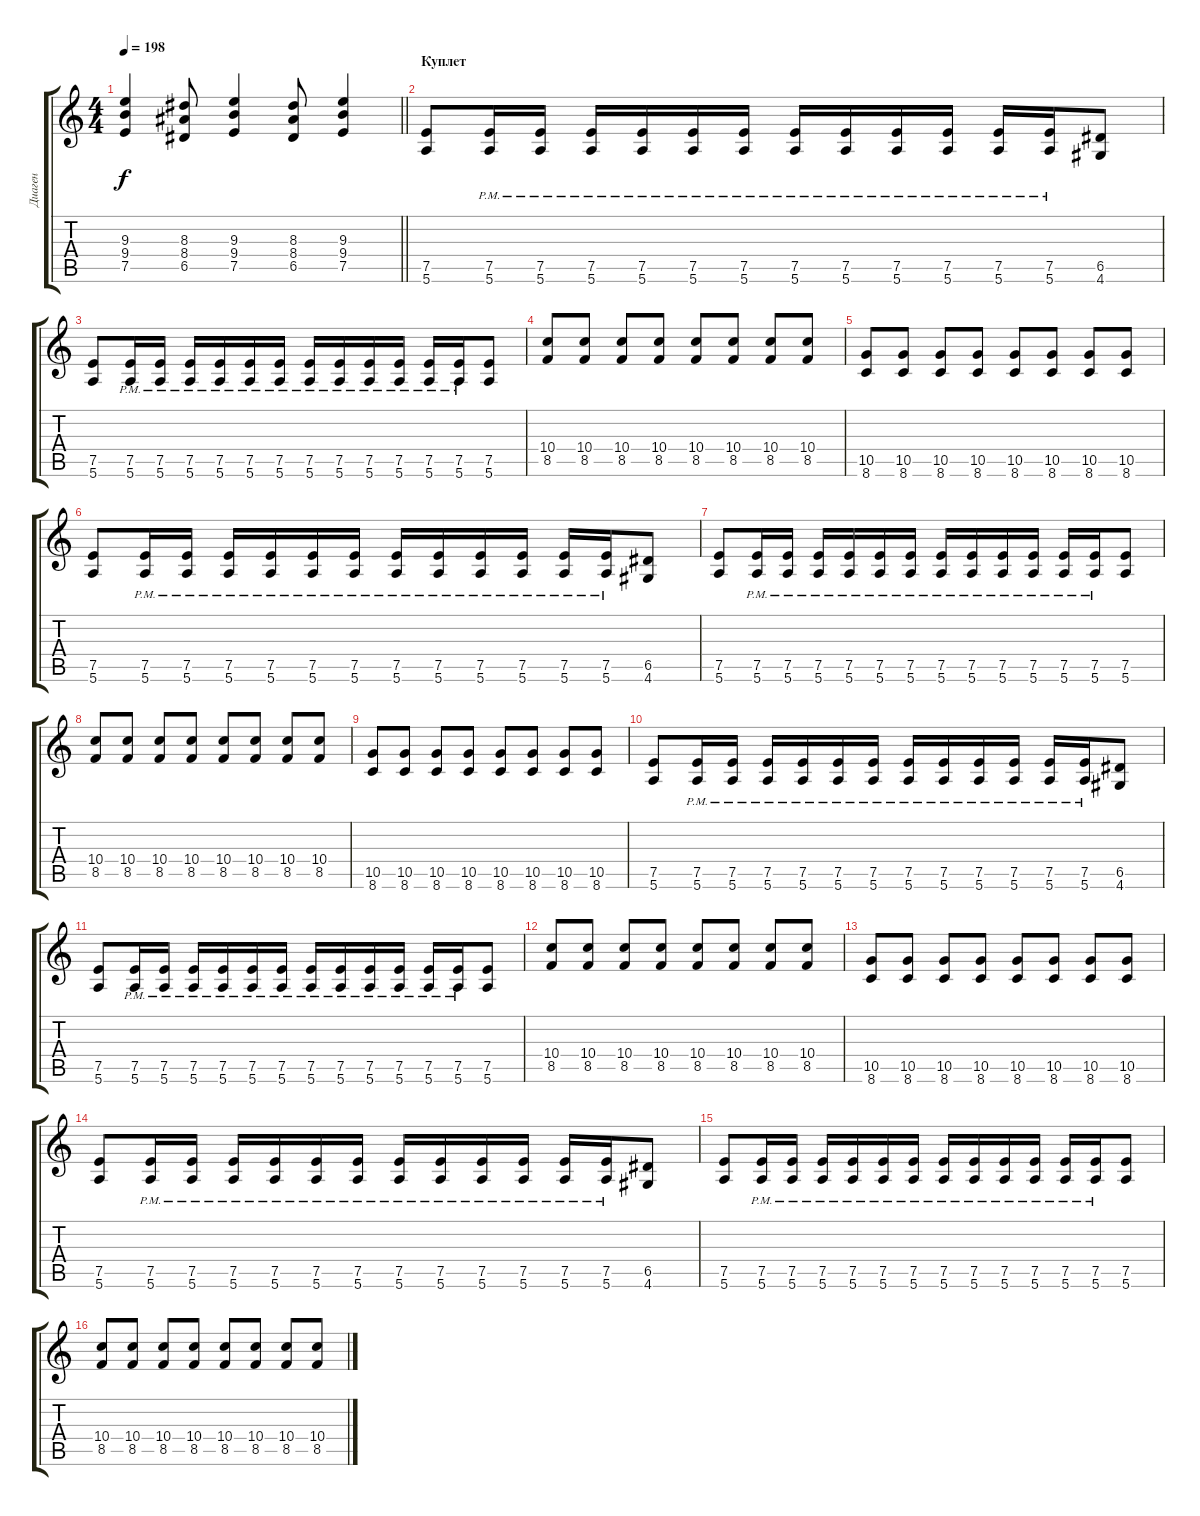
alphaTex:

\track ("Диаген" "Диаген") {instrument distortionguitar}
\staff {score tabs}
\tuning (E4 B3 G3 D3 A2 E2) {hide}
\ts (4 4)
\tempo 198
\clef g2
\barLineRight lightlight
\ks c
(9.3 9.4 7.5).4{dy f} (8.3 8.4 6.5).8 (9.3 9.4 7.5).4 (8.3 8.4 6.5).8 (9.3 9.4 7.5).4 |
\section ("" "Куплет")
(7.5 5.6).8 (7.5{pm} 5.6{pm}).16 (7.5{pm} 5.6{pm}).16 (7.5{pm} 5.6{pm}).16 (7.5{pm} 5.6{pm}).16 (7.5{pm} 5.6{pm}).16 (7.5{pm} 5.6{pm}).16 (7.5{pm} 5.6{pm}).16 (7.5{pm} 5.6{pm}).16 (7.5{pm} 5.6{pm}).16 (7.5{pm} 5.6{pm}).16 (7.5{pm} 5.6{pm}).16 (7.5{pm} 5.6{pm}).16 (6.5 4.6).8 |
(7.5 5.6).8 (7.5{pm} 5.6{pm}).16 (7.5{pm} 5.6{pm}).16 (7.5{pm} 5.6{pm}).16 (7.5{pm} 5.6{pm}).16 (7.5{pm} 5.6{pm}).16 (7.5{pm} 5.6{pm}).16 (7.5{pm} 5.6{pm}).16 (7.5{pm} 5.6{pm}).16 (7.5{pm} 5.6{pm}).16 (7.5{pm} 5.6{pm}).16 (7.5{pm} 5.6{pm}).16 (7.5{pm} 5.6{pm}).16 (7.5 5.6).8 |
(10.4 8.5).8 (10.4 8.5).8 (10.4 8.5).8 (10.4 8.5).8 (10.4 8.5).8 (10.4 8.5).8 (10.4 8.5).8 (10.4 8.5).8 |
(10.5 8.6).8 (10.5 8.6).8 (10.5 8.6).8 (10.5 8.6).8 (10.5 8.6).8 (10.5 8.6).8 (10.5 8.6).8 (10.5 8.6).8 |
(7.5 5.6).8 (7.5{pm} 5.6{pm}).16 (7.5{pm} 5.6{pm}).16 (7.5{pm} 5.6{pm}).16 (7.5{pm} 5.6{pm}).16 (7.5{pm} 5.6{pm}).16 (7.5{pm} 5.6{pm}).16 (7.5{pm} 5.6{pm}).16 (7.5{pm} 5.6{pm}).16 (7.5{pm} 5.6{pm}).16 (7.5{pm} 5.6{pm}).16 (7.5{pm} 5.6{pm}).16 (7.5{pm} 5.6{pm}).16 (6.5 4.6).8 |
(7.5 5.6).8 (7.5{pm} 5.6{pm}).16 (7.5{pm} 5.6{pm}).16 (7.5{pm} 5.6{pm}).16 (7.5{pm} 5.6{pm}).16 (7.5{pm} 5.6{pm}).16 (7.5{pm} 5.6{pm}).16 (7.5{pm} 5.6{pm}).16 (7.5{pm} 5.6{pm}).16 (7.5{pm} 5.6{pm}).16 (7.5{pm} 5.6{pm}).16 (7.5{pm} 5.6{pm}).16 (7.5{pm} 5.6{pm}).16 (7.5 5.6).8 |
(10.4 8.5).8 (10.4 8.5).8 (10.4 8.5).8 (10.4 8.5).8 (10.4 8.5).8 (10.4 8.5).8 (10.4 8.5).8 (10.4 8.5).8 |
(10.5 8.6).8 (10.5 8.6).8 (10.5 8.6).8 (10.5 8.6).8 (10.5 8.6).8 (10.5 8.6).8 (10.5 8.6).8 (10.5 8.6).8 |
(7.5 5.6).8 (7.5{pm} 5.6{pm}).16 (7.5{pm} 5.6{pm}).16 (7.5{pm} 5.6{pm}).16 (7.5{pm} 5.6{pm}).16 (7.5{pm} 5.6{pm}).16 (7.5{pm} 5.6{pm}).16 (7.5{pm} 5.6{pm}).16 (7.5{pm} 5.6{pm}).16 (7.5{pm} 5.6{pm}).16 (7.5{pm} 5.6{pm}).16 (7.5{pm} 5.6{pm}).16 (7.5{pm} 5.6{pm}).16 (6.5 4.6).8 |
(7.5 5.6).8 (7.5{pm} 5.6{pm}).16 (7.5{pm} 5.6{pm}).16 (7.5{pm} 5.6{pm}).16 (7.5{pm} 5.6{pm}).16 (7.5{pm} 5.6{pm}).16 (7.5{pm} 5.6{pm}).16 (7.5{pm} 5.6{pm}).16 (7.5{pm} 5.6{pm}).16 (7.5{pm} 5.6{pm}).16 (7.5{pm} 5.6{pm}).16 (7.5{pm} 5.6{pm}).16 (7.5{pm} 5.6{pm}).16 (7.5 5.6).8 |
(10.4 8.5).8 (10.4 8.5).8 (10.4 8.5).8 (10.4 8.5).8 (10.4 8.5).8 (10.4 8.5).8 (10.4 8.5).8 (10.4 8.5).8 |
(10.5 8.6).8 (10.5 8.6).8 (10.5 8.6).8 (10.5 8.6).8 (10.5 8.6).8 (10.5 8.6).8 (10.5 8.6).8 (10.5 8.6).8 |
(7.5 5.6).8 (7.5{pm} 5.6{pm}).16 (7.5{pm} 5.6{pm}).16 (7.5{pm} 5.6{pm}).16 (7.5{pm} 5.6{pm}).16 (7.5{pm} 5.6{pm}).16 (7.5{pm} 5.6{pm}).16 (7.5{pm} 5.6{pm}).16 (7.5{pm} 5.6{pm}).16 (7.5{pm} 5.6{pm}).16 (7.5{pm} 5.6{pm}).16 (7.5{pm} 5.6{pm}).16 (7.5{pm} 5.6{pm}).16 (6.5 4.6).8 |
(7.5 5.6).8 (7.5{pm} 5.6{pm}).16 (7.5{pm} 5.6{pm}).16 (7.5{pm} 5.6{pm}).16 (7.5{pm} 5.6{pm}).16 (7.5{pm} 5.6{pm}).16 (7.5{pm} 5.6{pm}).16 (7.5{pm} 5.6{pm}).16 (7.5{pm} 5.6{pm}).16 (7.5{pm} 5.6{pm}).16 (7.5{pm} 5.6{pm}).16 (7.5{pm} 5.6{pm}).16 (7.5{pm} 5.6{pm}).16 (7.5 5.6).8 |
(10.4 8.5).8 (10.4 8.5).8 (10.4 8.5).8 (10.4 8.5).8 (10.4 8.5).8 (10.4 8.5).8 (10.4 8.5).8 (10.4 8.5).8
